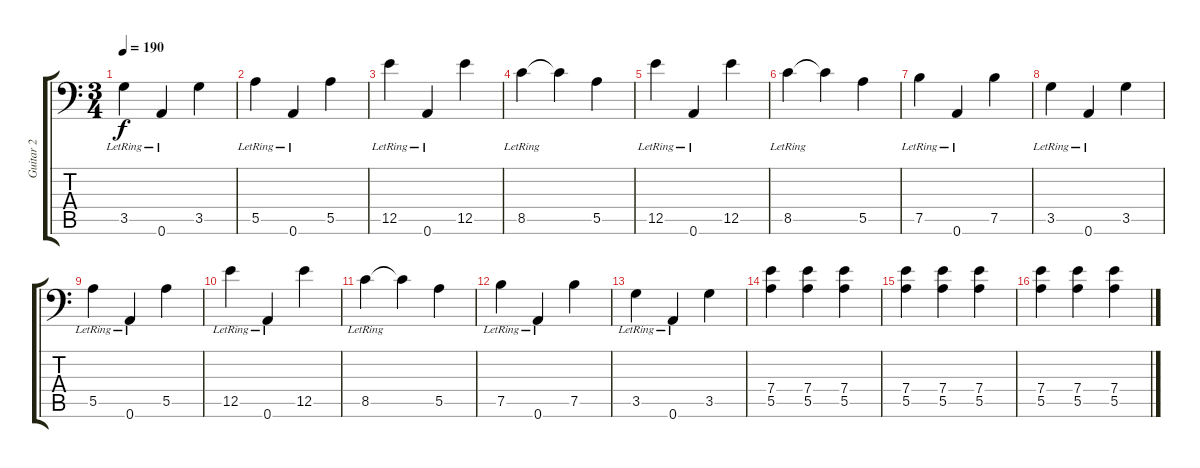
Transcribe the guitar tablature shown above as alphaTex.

\track ("Guitar 2" "Guitar 2") {instrument distortionguitar}
\staff {score tabs}
\tuning (B3 Gb3 D3 A2 E2 A1) {hide}
\ts (3 4)
\tempo 190
\clef f4
\ks c
3.5{lr}.4{dy f} 0.6{lr}.4 3.5.4 |
5.5{lr}.4 0.6{lr}.4 5.5.4 |
12.5{lr}.4 0.6{lr}.4 12.5.4 |
8.5{lr}.4 8.5{t}.4 5.5.4 |
12.5{lr}.4 0.6{lr}.4 12.5.4 |
8.5{lr}.4 8.5{t}.4 5.5.4 |
7.5{lr}.4 0.6{lr}.4 7.5.4 |
3.5{lr}.4 0.6{lr}.4 3.5.4 |
5.5{lr}.4 0.6{lr}.4 5.5.4 |
12.5{lr}.4 0.6{lr}.4 12.5.4 |
8.5{lr}.4 8.5{t}.4 5.5.4 |
7.5{lr}.4 0.6{lr}.4 7.5.4 |
3.5{lr}.4 0.6{lr}.4 3.5.4 |
(7.4 5.5).4 (7.4 5.5).4 (7.4 5.5).4 |
(7.4 5.5).4 (7.4 5.5).4 (7.4 5.5).4 |
(7.4 5.5).4 (7.4 5.5).4 (7.4 5.5).4
